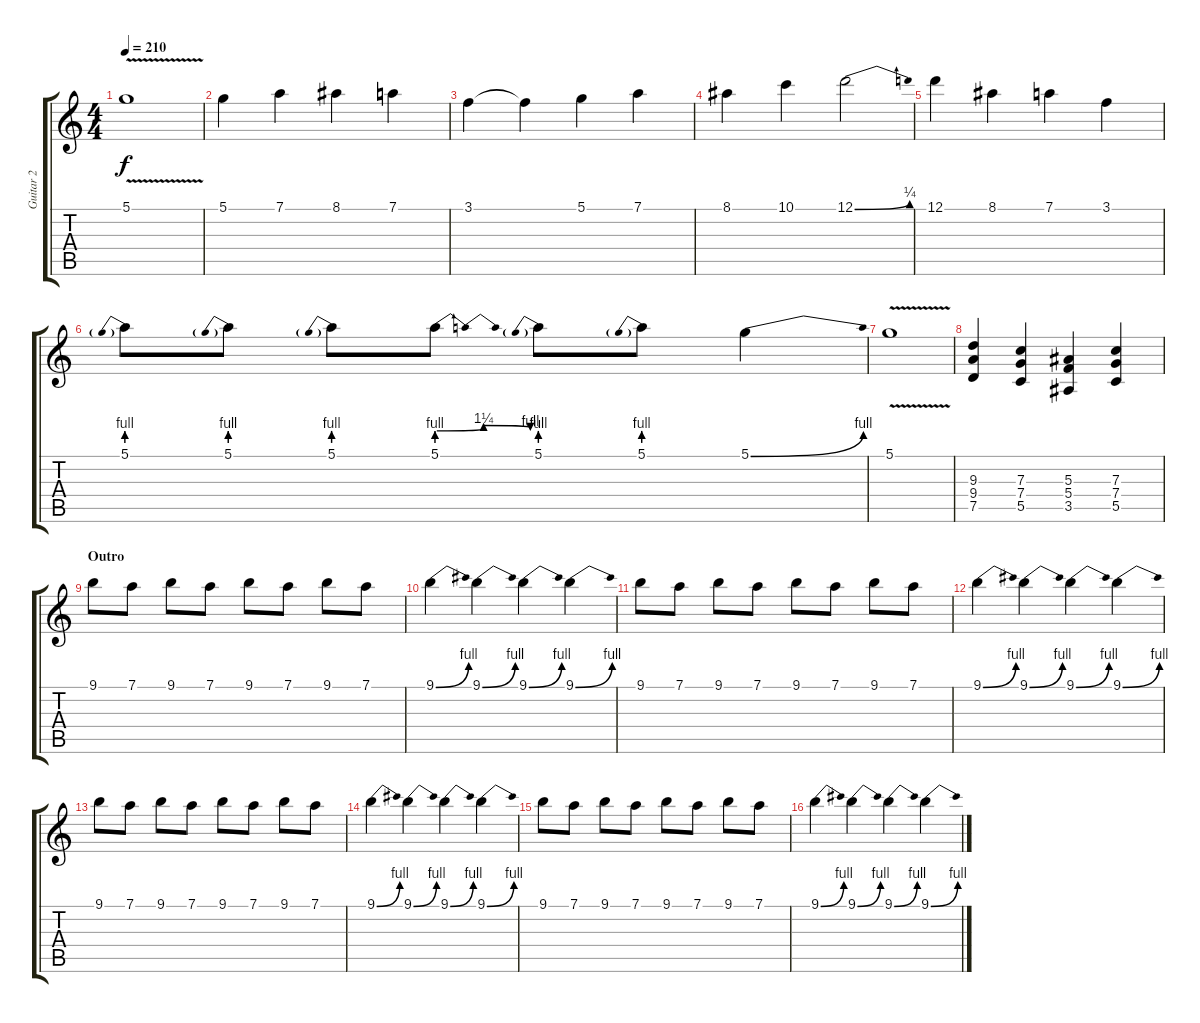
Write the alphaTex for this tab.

\track ("Guitar 2" "Guitar 2") {instrument overdrivenguitar}
\staff {score tabs}
\tuning (D4 A3 F3 C3 G2 D2) {hide}
\ts (4 4)
\tempo 210
\clef g2
\ks c
5.1{v}.1{dy f} |
5.1.4 7.1.4 8.1.4 7.1.4 |
3.1.4 3.1{t}.4 5.1.4 7.1.4 |
8.1.4 10.1.4 12.1{be (bend 0 0 60 1)}.2 |
12.1.4 8.1.4 7.1.4 3.1.4 |
5.1{be (prebend 0 4 60 4)}.8 5.1{be (prebend 0 4 60 4)}.8 5.1{be (prebend 0 4 60 4)}.8 5.1{be (bendrelease 0 4 54 5 54 5 60 4)}.8 5.1{be (prebend 0 4 60 4)}.8 5.1{be (prebend 0 4 60 4)}.8 5.1{be (bend 0 0 60 4)}.4 |
5.1{v}.1 |
(9.3 9.4 7.5).4 (7.3 7.4 5.5).4 (5.3 5.4 3.5).4 (7.3 7.4 5.5).4 |
\section ("" "Outro")
9.1.8 7.1.8 9.1.8 7.1.8 9.1.8 7.1.8 9.1.8 7.1.8 |
9.1{be (bend 0 0 60 4)}.4 9.1{be (bend 0 0 60 4)}.4 9.1{be (bend 0 0 60 4)}.4 9.1{be (bend 0 0 60 4)}.4 |
9.1.8 7.1.8 9.1.8 7.1.8 9.1.8 7.1.8 9.1.8 7.1.8 |
9.1{be (bend 0 0 60 4)}.4{volume 0} 9.1{be (bend 0 0 60 4)}.4 9.1{be (bend 0 0 60 4)}.4 9.1{be (bend 0 0 60 4)}.4 |
9.1.8 7.1.8 9.1.8 7.1.8 9.1.8 7.1.8 9.1.8 7.1.8 |
9.1{be (bend 0 0 60 4)}.4 9.1{be (bend 0 0 60 4)}.4 9.1{be (bend 0 0 60 4)}.4 9.1{be (bend 0 0 60 4)}.4 |
9.1.8 7.1.8 9.1.8 7.1.8 9.1.8 7.1.8 9.1.8 7.1.8 |
9.1{be (bend 0 0 60 4)}.4 9.1{be (bend 0 0 60 4)}.4 9.1{be (bend 0 0 60 4)}.4 9.1{be (bend 0 0 60 4)}.4
